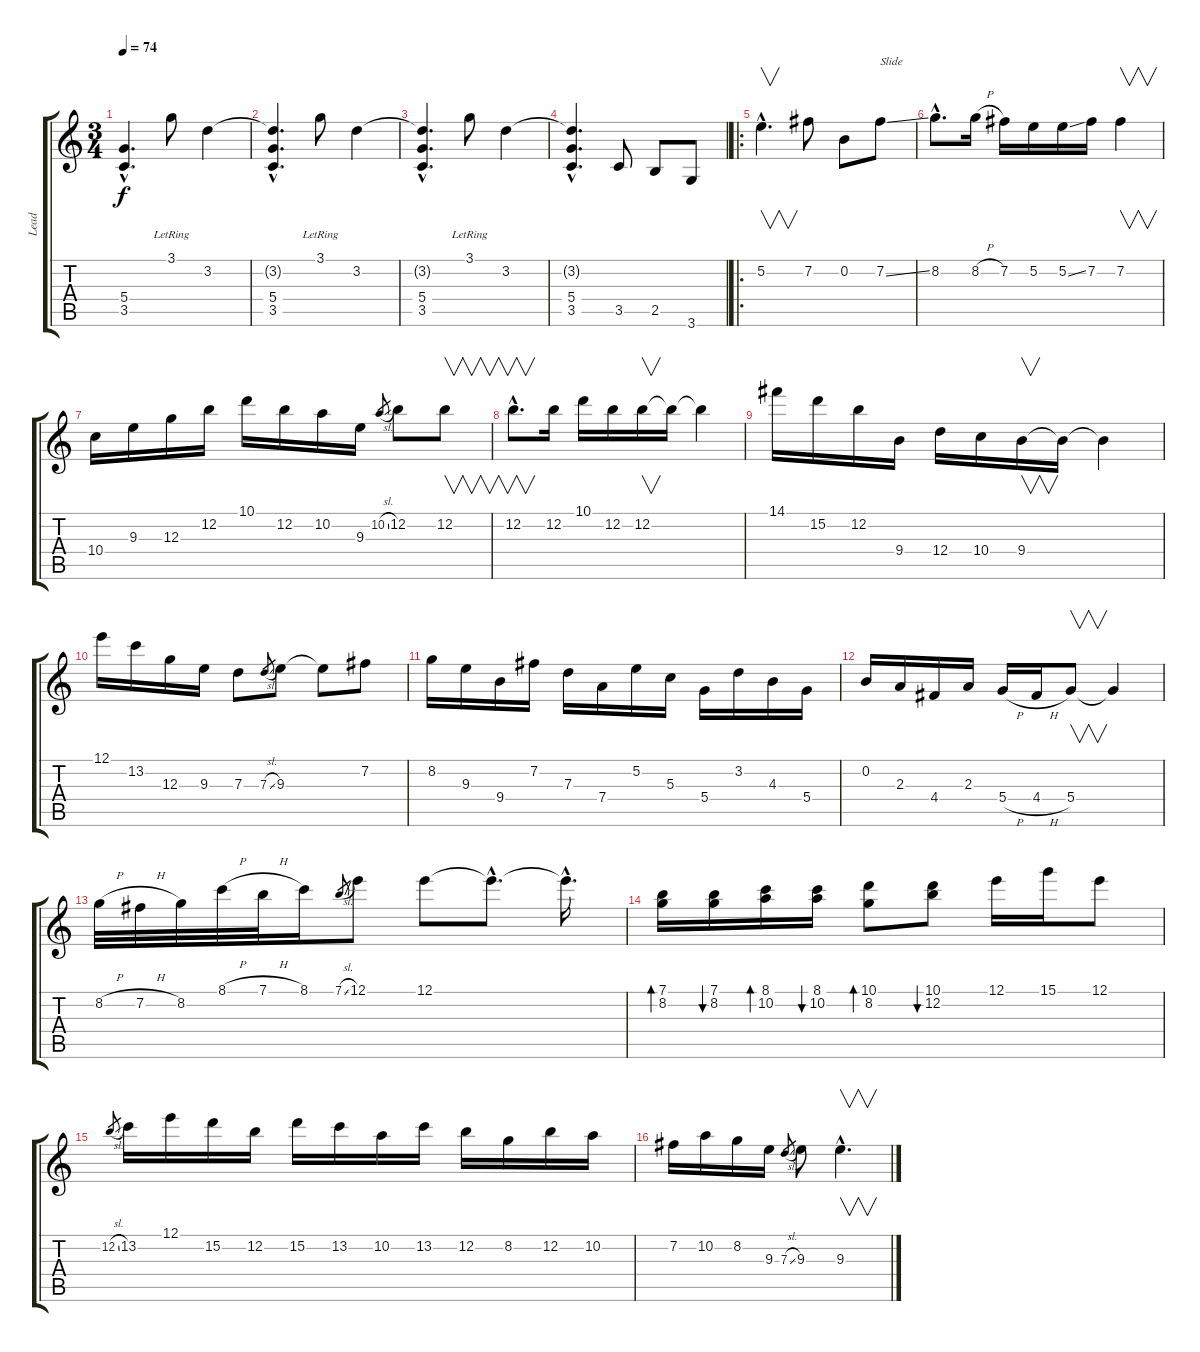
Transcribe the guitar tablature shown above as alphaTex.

\track ("Lead" "Lead") {instrument distortionguitar}
\staff {score tabs}
\tuning (E4 B3 G3 D3 A2 E2) {hide}
\ts (3 4)
\tempo 74
\clef g2
\ks c
(5.4{hac} 3.5{hac}).4{d dy f} 3.1{lr}.8 3.2.4 |
(3.2{hac t} 5.4{hac} 3.5{hac}).4{d} 3.1{lr}.8 3.2.4 |
(3.2{hac t} 5.4{hac} 3.5{hac}).4{d} 3.1{lr}.8 3.2.4 |
(3.2{hac t} 5.4{hac} 3.5{hac}).4{d} 3.5.8 2.5.8 3.6.8 |
\ro
5.2{hac}.4{v d instrument acousticguitarsteel} 7.2.8 0.2.8 7.2{ss}.8{txt "Slide"} |
8.2{hac}.8{d} 8.2{h}.16 7.2.16 5.2.16 5.2{ss}.16 7.2.16 7.2.4{v} |
10.4.16 9.3.16 12.3.16 12.2.16 10.1.16 12.2.16 10.2.16 9.3.16 10.2{sl}.8{gr} 12.2.8 12.2.8{v} |
12.2{hac}.8{v d} 12.2.16 10.1.16 12.2.16 12.2.16{v} 12.2{t}.16 12.2{t}.4 |
14.1.16 15.2.16 12.2.16 9.4.16 12.4.16 10.4.16 9.4.16{v} 9.4{t}.16 9.4{t}.4 |
12.1.16 13.2.16 12.3.16 9.3.16 7.3.8 7.3{sl}.8{gr} 9.3.8 9.3{t}.8 7.2.8 |
8.2.16 9.3.16 9.4.16 7.2.16 7.3.16 7.4.16 5.2.16 5.3.16 5.4.16 3.2.16 4.3.16 5.4.16 |
0.2.16 2.3.16 4.4.16 2.3.16 5.4{h}.16 4.4{h}.16 5.4.8{v} 5.4{t}.4 |
8.2{h}.32 7.2{h}.32 8.2.32 8.1{h}.32 7.1{h}.32 8.1.16 7.1{sl}.8{gr} 12.1.8 12.1.8 12.1{hac t}.8{d} 12.1{hac t}.16{d} |
(7.1 8.2).16{bd 120} (7.1 8.2).16{bu 120} (8.1 10.2).16{bd 120} (8.1 10.2).16{bu 120} (10.1 8.2).8{bd 30} (10.1 12.2).8{bu 120} 12.1.16 15.1.16 12.1.8 |
12.2{sl}.8{gr} 13.2.16 12.1.16 15.2.16 12.2.16 15.2.16 13.2.16 10.2.16 13.2.16 12.2.16 8.2.16 12.2.16 10.2.16 |
7.2.16 10.2.16 8.2.16 9.3.16 7.3{sl}.8{gr} 9.3.8 9.3{hac}.4{v d}
